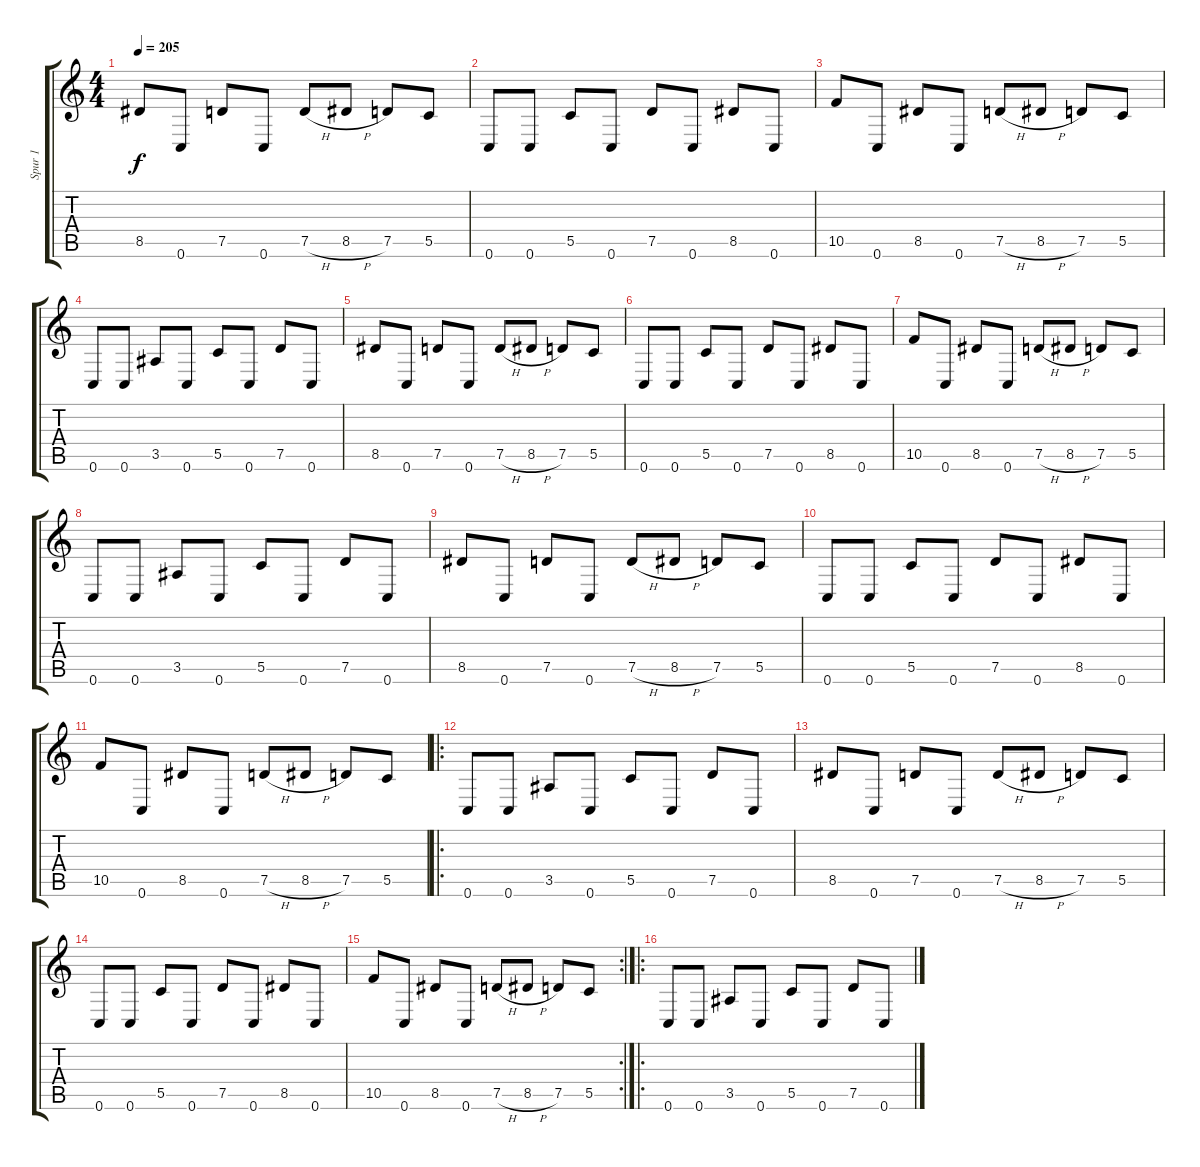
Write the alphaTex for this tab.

\track ("Spur 1" "Spur 1") {instrument distortionguitar}
\staff {score tabs}
\tuning (D4 A3 F3 C3 G2 C2) {hide}
\ts (4 4)
\tempo 205
\clef g2
\ks c
8.5.8{dy f} 0.6.8 7.5.8 0.6.8 7.5{h}.8 8.5{h}.8 7.5.8 5.5.8 |
0.6.8 0.6.8 5.5.8 0.6.8 7.5.8 0.6.8 8.5.8 0.6.8 |
10.5.8 0.6.8 8.5.8 0.6.8 7.5{h}.8 8.5{h}.8 7.5.8 5.5.8 |
0.6.8 0.6.8 3.5.8 0.6.8 5.5.8 0.6.8 7.5.8 0.6.8 |
8.5.8 0.6.8 7.5.8 0.6.8 7.5{h}.8 8.5{h}.8 7.5.8 5.5.8 |
0.6.8 0.6.8 5.5.8 0.6.8 7.5.8 0.6.8 8.5.8 0.6.8 |
10.5.8 0.6.8 8.5.8 0.6.8 7.5{h}.8 8.5{h}.8 7.5.8 5.5.8 |
0.6.8 0.6.8 3.5.8 0.6.8 5.5.8 0.6.8 7.5.8 0.6.8 |
8.5.8 0.6.8 7.5.8 0.6.8 7.5{h}.8 8.5{h}.8 7.5.8 5.5.8 |
0.6.8 0.6.8 5.5.8 0.6.8 7.5.8 0.6.8 8.5.8 0.6.8 |
10.5.8 0.6.8 8.5.8 0.6.8 7.5{h}.8 8.5{h}.8 7.5.8 5.5.8 |
\ro
0.6.8 0.6.8 3.5.8 0.6.8 5.5.8 0.6.8 7.5.8 0.6.8 |
8.5.8 0.6.8 7.5.8 0.6.8 7.5{h}.8 8.5{h}.8 7.5.8 5.5.8 |
0.6.8 0.6.8 5.5.8 0.6.8 7.5.8 0.6.8 8.5.8 0.6.8 |
\rc 2
10.5.8 0.6.8 8.5.8 0.6.8 7.5{h}.8 8.5{h}.8 7.5.8 5.5.8 |
\ro
0.6.8 0.6.8 3.5.8 0.6.8 5.5.8 0.6.8 7.5.8 0.6.8
